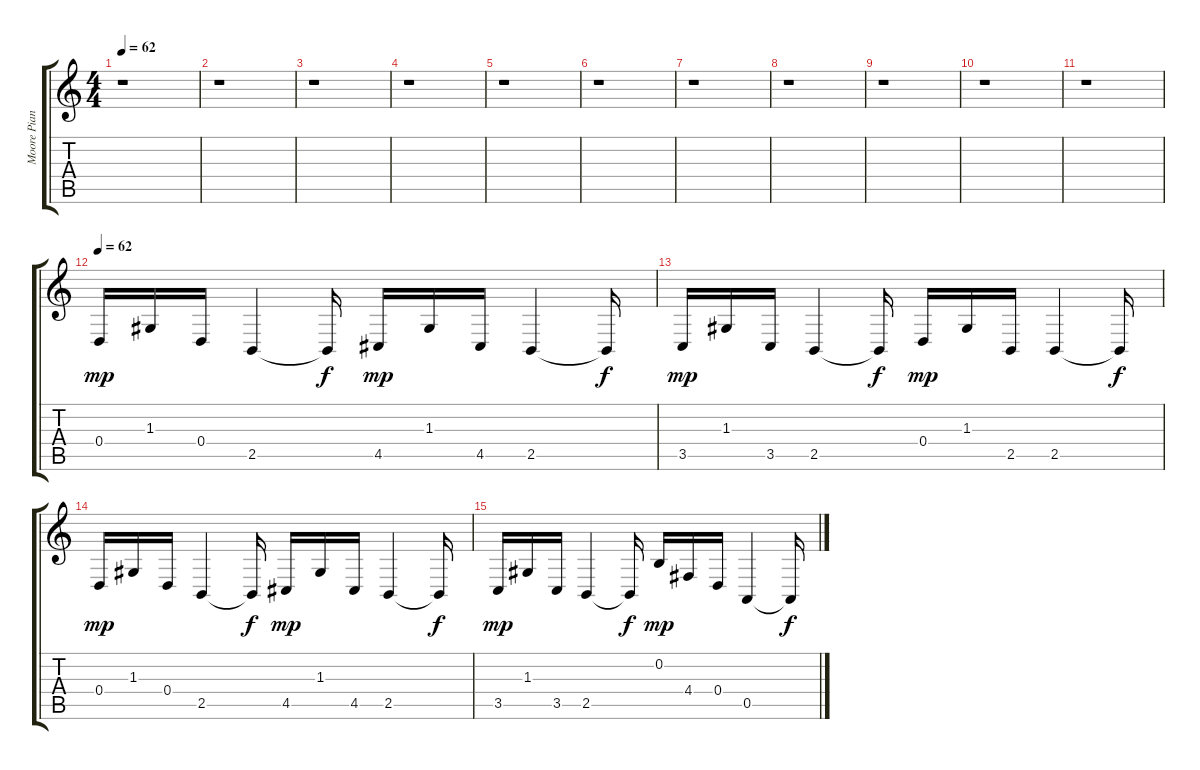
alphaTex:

\track ("Moore Piano" "Moore Pian") {instrument acousticgrandpiano}
\staff {score tabs}
\tuning (E4 B3 G3 D3 A2 E2) {hide}
\ts (4 4)
\tempo 62
\clef g2
\ks c
r.1{dy f} |
r.1 |
r.1 |
r.1 |
r.1 |
r.1 |
r.1 |
r.1 |
r.1 |
r.1 |
r.1 |
\tempo 62
0.4.16{dy mp volume 8} 1.3.16 0.4.16 2.5.4 2.5{t}.16{dy f} 4.5.16{dy mp} 1.3.16 4.5.16 2.5.4 2.5{t}.16{dy f} |
3.5.16{dy mp} 1.3.16 3.5.16 2.5.4 2.5{t}.16{dy f} 0.4.16{dy mp} 1.3.16 2.5.16 2.5.4 2.5{t}.16{dy f} |
0.4.16{dy mp} 1.3.16 0.4.16 2.5.4 2.5{t}.16{dy f} 4.5.16{dy mp} 1.3.16 4.5.16 2.5.4 2.5{t}.16{dy f} |
3.5.16{dy mp} 1.3.16 3.5.16 2.5.4 2.5{t}.16{dy f} 0.2.16{dy mp} 4.4.16 0.4.16 0.5.4 0.5{t}.16{dy f}
